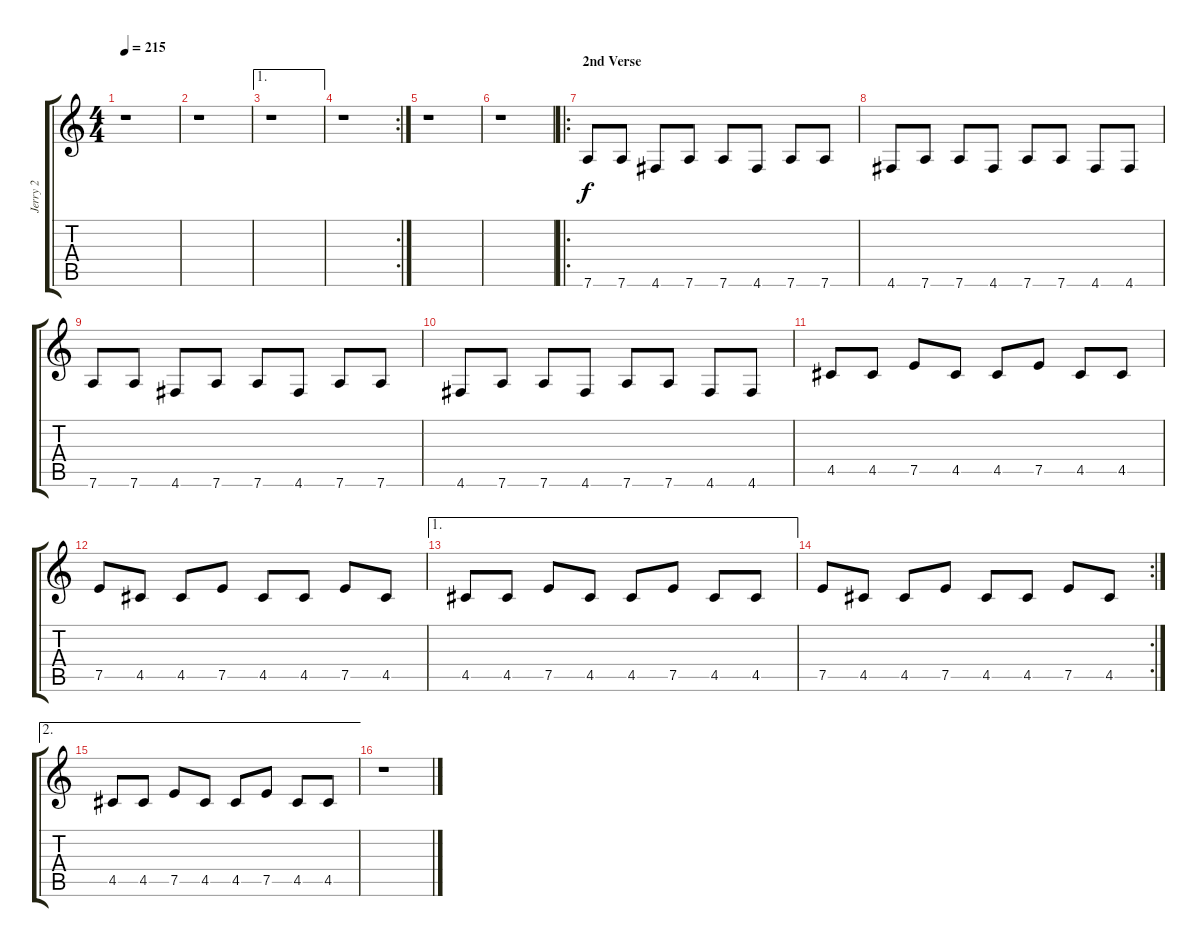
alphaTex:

\track ("Jerry 2" "Jerry 2") {instrument overdrivenguitar}
\staff {score tabs}
\tuning (E4 B3 G3 D3 A2 D2) {hide}
\ts (4 4)
\tempo 215
\clef g2
\ks c
r.1{dy f} |
r.1 |
\ae 1
r.1 |
\rc 2
r.1 |
r.1 |
r.1 |
\ro
\section ("" "2nd Verse")
7.6.8 7.6.8 4.6.8 7.6.8 7.6.8 4.6.8 7.6.8 7.6.8 |
4.6.8 7.6.8 7.6.8 4.6.8 7.6.8 7.6.8 4.6.8 4.6.8 |
7.6.8 7.6.8 4.6.8 7.6.8 7.6.8 4.6.8 7.6.8 7.6.8 |
4.6.8 7.6.8 7.6.8 4.6.8 7.6.8 7.6.8 4.6.8 4.6.8 |
4.5.8 4.5.8 7.5.8 4.5.8 4.5.8 7.5.8 4.5.8 4.5.8 |
7.5.8 4.5.8 4.5.8 7.5.8 4.5.8 4.5.8 7.5.8 4.5.8 |
\ae 1
4.5.8 4.5.8 7.5.8 4.5.8 4.5.8 7.5.8 4.5.8 4.5.8 |
\rc 2
7.5.8 4.5.8 4.5.8 7.5.8 4.5.8 4.5.8 7.5.8 4.5.8 |
\ae 2
4.5.8 4.5.8 7.5.8 4.5.8 4.5.8 7.5.8 4.5.8 4.5.8 |
r.1
